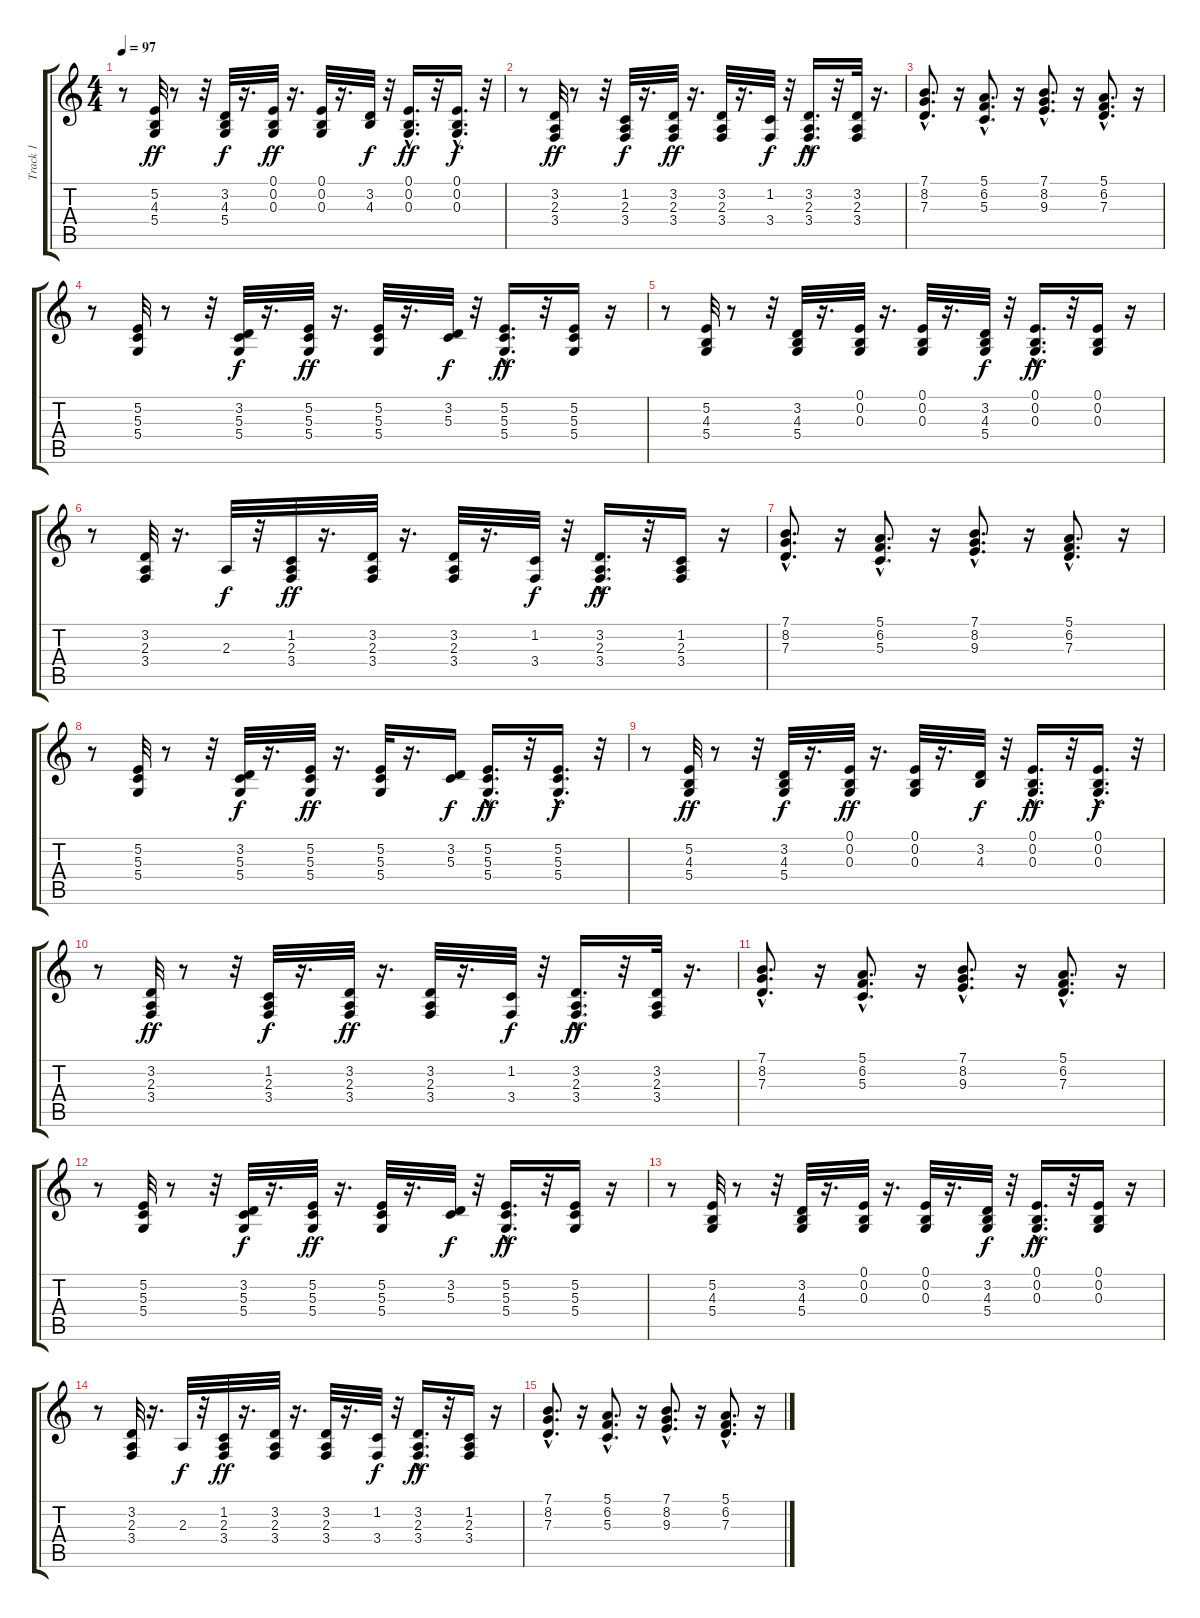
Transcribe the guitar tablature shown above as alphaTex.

\track ("Track 1" "Track 1") {instrument acousticgrandpiano}
\staff {score tabs}
\tuning (E4 B3 G3 D3 A2 E2) {hide}
\ts (4 4)
\tempo 97
\clef g2
\ks c
r.8{dy f} (5.2 4.3 5.4).32{dy ff} r.8 r.32 (3.2 4.3 5.4).32{dy f} r.16{d} (0.1 0.2 0.3).32{dy ff} r.16{d} (0.1 0.2 0.3).32 r.16{d} (3.2 4.3).32{dy f} r.32 (0.1{hac} 0.2{hac} 0.3{hac}).16{d dy ff} r.32 (0.1{hac} 0.2{hac} 0.3{hac}).16{d dy f} r.32 |
r.8 (3.2 2.3 3.4).32{dy ff} r.8 r.32 (1.2 2.3 3.4).32{dy f} r.16{d} (3.2 2.3 3.4).32{dy ff} r.16{d} (3.2 2.3 3.4).32 r.16{d} (1.2 3.4).32{dy f} r.32 (3.2{hac} 2.3{hac} 3.4{hac}).16{d dy ff} r.32 (3.2 2.3 3.4).32 r.16{d} |
(7.1{hac} 8.2{hac} 7.3{hac}).8{d} r.16 (5.1{hac} 6.2{hac} 5.3{hac}).8{d} r.16 (7.1{hac} 8.2{hac} 9.3{hac}).8{d} r.16 (5.1{hac} 6.2{hac} 7.3{hac}).8{d} r.16 |
r.8 (5.2 5.3 5.4).32 r.8 r.32 (3.2 5.3 5.4).32{dy f} r.16{d} (5.2 5.3 5.4).32{dy ff} r.16{d} (5.2 5.3 5.4).32 r.16{d} (3.2 5.3).32{dy f} r.32 (5.2{hac} 5.3{hac} 5.4{hac}).16{d dy ff} r.32 (5.2 5.3 5.4).16 r.16 |
r.8 (5.2 4.3 5.4).32 r.8 r.32 (3.2 4.3 5.4).32 r.16{d} (0.1 0.2 0.3).32 r.16{d} (0.1 0.2 0.3).32 r.16{d} (3.2 4.3 5.4).32{dy f} r.32 (0.1{hac} 0.2{hac} 0.3{hac}).16{d dy ff} r.32 (0.1 0.2 0.3).16 r.16 |
r.8 (3.2 2.3 3.4).32 r.16{d} 2.3.32{dy f} r.32 (1.2 2.3 3.4).32{dy ff} r.16{d} (3.2 2.3 3.4).32 r.16{d} (3.2 2.3 3.4).32 r.16{d} (1.2 3.4).32{dy f} r.32 (3.2 2.3 3.4{hac}).16{d dy ff} r.32 (1.2 2.3 3.4).16 r.16 |
(7.1{hac} 8.2{hac} 7.3{hac}).8{d} r.16 (5.1{hac} 6.2{hac} 5.3{hac}).8{d} r.16 (7.1{hac} 8.2{hac} 9.3{hac}).8{d} r.16 (5.1{hac} 6.2{hac} 7.3{hac}).8{d} r.16 |
r.8 (5.2 5.3 5.4).32 r.8 r.32 (3.2 5.3 5.4).32{dy f} r.16{d} (5.2 5.3 5.4).32{dy ff} r.16{d} (5.2 5.3 5.4).32 r.16{d} (3.2 5.3).16{dy f} (5.2{hac} 5.3{hac} 5.4{hac}).16{d dy ff} r.32 (5.2{hac} 5.3{hac} 5.4{hac}).16{d dy f} r.32 |
r.8 (5.2 4.3 5.4).32{dy ff} r.8 r.32 (3.2 4.3 5.4).32{dy f} r.16{d} (0.1 0.2 0.3).32{dy ff} r.16{d} (0.1 0.2 0.3).32 r.16{d} (3.2 4.3).32{dy f} r.32 (0.1{hac} 0.2{hac} 0.3{hac}).16{d dy ff} r.32 (0.1{hac} 0.2{hac} 0.3{hac}).16{d dy f} r.32 |
r.8 (3.2 2.3 3.4).32{dy ff} r.8 r.32 (1.2 2.3 3.4).32{dy f} r.16{d} (3.2 2.3 3.4).32{dy ff} r.16{d} (3.2 2.3 3.4).32 r.16{d} (1.2 3.4).32{dy f} r.32 (3.2{hac} 2.3{hac} 3.4{hac}).16{d dy ff} r.32 (3.2 2.3 3.4).32 r.16{d} |
(7.1{hac} 8.2{hac} 7.3{hac}).8{d} r.16 (5.1{hac} 6.2{hac} 5.3{hac}).8{d} r.16 (7.1{hac} 8.2{hac} 9.3{hac}).8{d} r.16 (5.1{hac} 6.2{hac} 7.3{hac}).8{d} r.16 |
r.8 (5.2 5.3 5.4).32 r.8 r.32 (3.2 5.3 5.4).32{dy f} r.16{d} (5.2 5.3 5.4).32{dy ff} r.16{d} (5.2 5.3 5.4).32 r.16{d} (3.2 5.3).32{dy f} r.32 (5.2{hac} 5.3{hac} 5.4{hac}).16{d dy ff} r.32 (5.2 5.3 5.4).16 r.16 |
r.8 (5.2 4.3 5.4).32 r.8 r.32 (3.2 4.3 5.4).32 r.16{d} (0.1 0.2 0.3).32 r.16{d} (0.1 0.2 0.3).32 r.16{d} (3.2 4.3 5.4).32{dy f} r.32 (0.1{hac} 0.2{hac} 0.3{hac}).16{d dy ff} r.32 (0.1 0.2 0.3).16 r.16 |
r.8 (3.2 2.3 3.4).32 r.16{d} 2.3.32{dy f} r.32 (1.2 2.3 3.4).32{dy ff} r.16{d} (3.2 2.3 3.4).32 r.16{d} (3.2 2.3 3.4).32 r.16{d} (1.2 3.4).32{dy f} r.32 (3.2 2.3 3.4{hac}).16{d dy ff} r.32 (1.2 2.3 3.4).16 r.16 |
(7.1{hac} 8.2{hac} 7.3{hac}).8{d} r.16 (5.1{hac} 6.2{hac} 5.3{hac}).8{d} r.16 (7.1{hac} 8.2{hac} 9.3{hac}).8{d} r.16 (5.1{hac} 6.2{hac} 7.3{hac}).8{d} r.16
